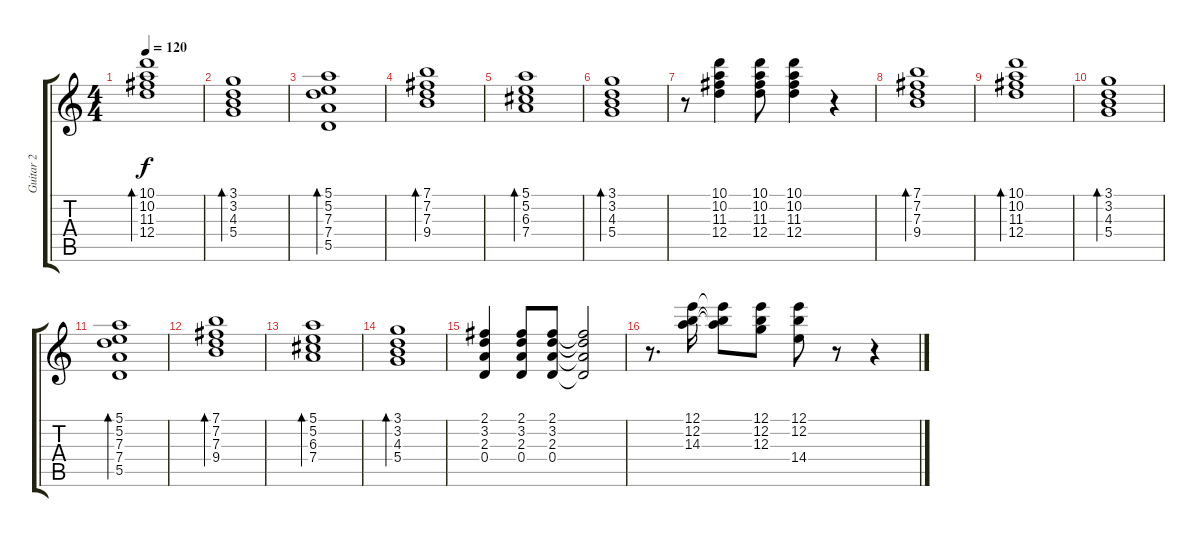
\track ("Guitar 2" "Guitar 2") {instrument electricguitarclean}
\staff {score tabs}
\tuning (E4 B3 G3 D3 A2 E2) {hide}
\ts (4 4)
\tempo 120
\clef g2
\ks c
(10.1 10.2 11.3 12.4).1{bd 120 dy f} |
(3.1 3.2 4.3 5.4).1{bd 120} |
(5.1 5.2 7.3 7.4 5.5).1{bd 120} |
(7.1 7.2 7.3 9.4).1{bd 120} |
(5.1 5.2 6.3 7.4).1{bd 120} |
(3.1 3.2 4.3 5.4).1{bd 120} |
r.8 (10.1 10.2 11.3 12.4).4 (10.1 10.2 11.3 12.4).8 (10.1 10.2 11.3 12.4).4 r.4 |
(7.1 7.2 7.3 9.4).1{bd 120} |
(10.1 10.2 11.3 12.4).1{bd 120} |
(3.1 3.2 4.3 5.4).1{bd 120} |
(5.1 5.2 7.3 7.4 5.5).1{bd 120} |
(7.1 7.2 7.3 9.4).1{bd 120} |
(5.1 5.2 6.3 7.4).1{bd 120} |
(3.1 3.2 4.3 5.4).1{bd 120} |
(2.1 3.2 2.3 0.4).4 (2.1 3.2 2.3 0.4).8 (2.1 3.2 2.3 0.4).8 (2.1{t} 3.2{t} 2.3{t} 0.4{t}).2 |
r.8{d} (12.1 12.2 14.3).16 (12.1{t} 12.2{t} 14.3{t}).8 (12.1 12.2 12.3).8 (12.1 12.2 14.4).8 r.8 r.4
